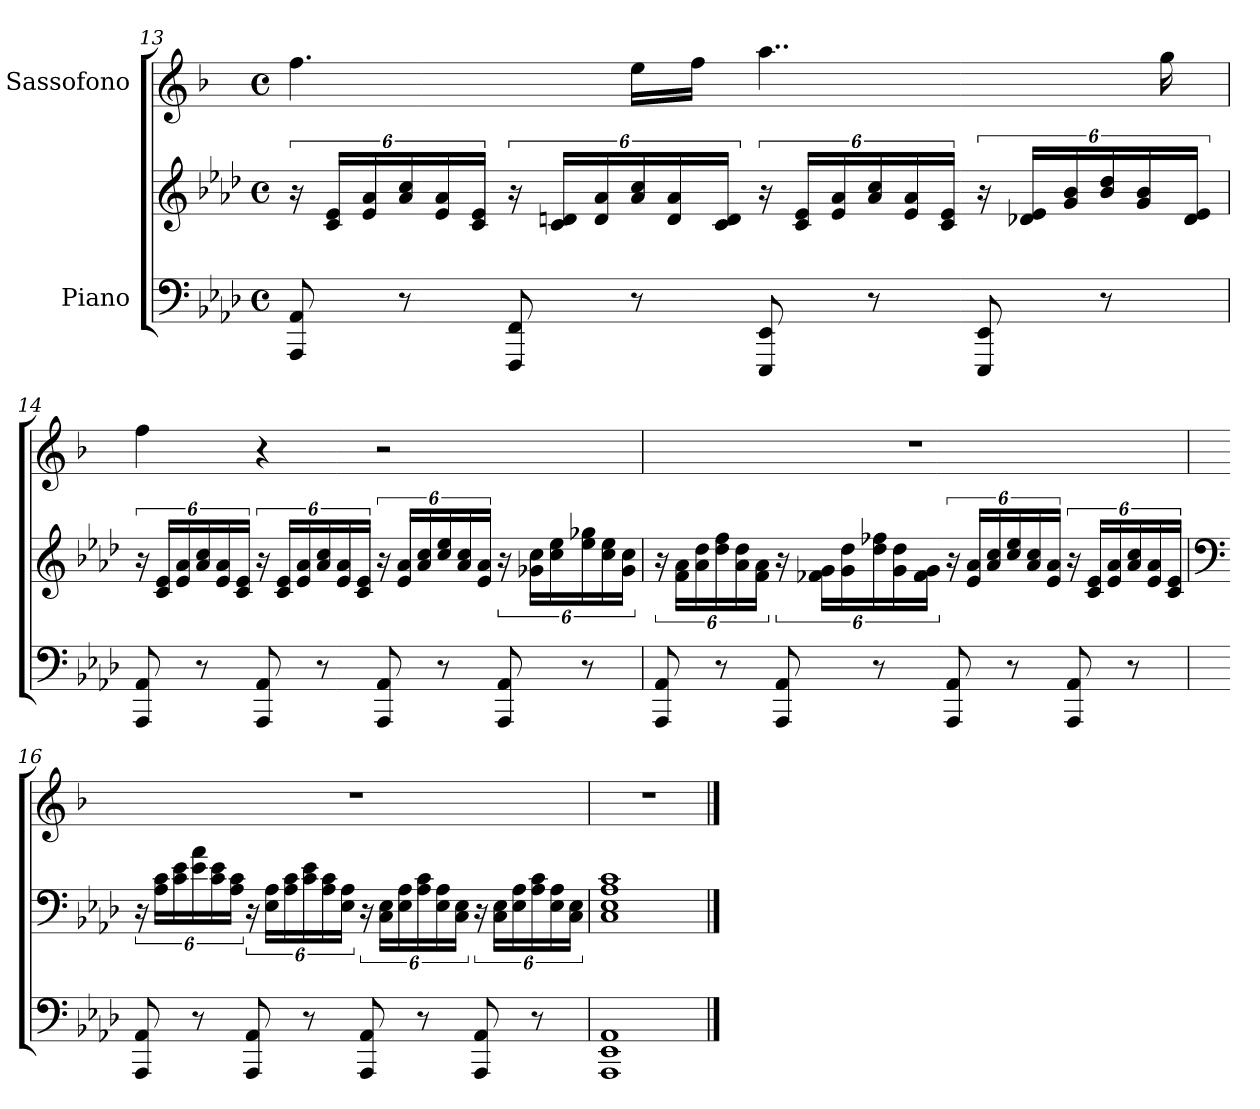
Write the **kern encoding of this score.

**kern	**kern	**kern
*part2	*part2	*part1
*staff3	*staff2	*staff1
*I"Piano	*	*I"Sassofono
!!LO:LB:g=z
*clefF4	*clefG2	*clefG2
*	*	*ITrd5c9
*k[b-e-a-d-]	*k[b-e-a-d-]	*k[b-e-a-d-]
*M4/4	*M4/4	*M4/4
*met(c)	*met(c)	*met(c)
=13	=13	=13
8AAA-/ 8AA-/	24r	4.a-\
.	24c/ 24e-/LL	.
.	24e-/ 24a-/	.
8r	24a-/ 24cc/	.
.	24e-/ 24a-/	.
.	24c/ 24e-/JJ	.
8FFF/ 8FF/	24r	.
.	24c/ 24dn/LL	.
.	24d/ 24a-/	.
8r	24a-/ 24cc/	16g\LL
.	24d/ 24a-/	.
.	.	16a-\JJ
.	24c/ 24d/JJ	.
8EEE-/ 8EE-/	24r	4..cc\
.	24c/ 24e-/LL	.
.	24e-/ 24a-/	.
8r	24a-/ 24cc/	.
.	24e-/ 24a-/	.
.	24c/ 24e-/JJ	.
8EEE-/ 8EE-/	24r	.
.	24d-X/ 24e-/LL	.
.	24g/ 24b-/	.
8r	24b-/ 24dd-/	.
.	24g/ 24b-/	.
.	.	16b-\
.	24d-/ 24e-/JJ	.
=14	=14	=14
8AAA-/ 8AA-/	24r	4a-\
.	24c/ 24e-/LL	.
.	24e-/ 24a-/	.
8r	24a-/ 24cc/	.
.	24e-/ 24a-/	.
.	24c/ 24e-/JJ	.
8AAA-/ 8AA-/	24r	4r
.	24c/ 24e-/LL	.
.	24e-/ 24a-/	.
8r	24a-/ 24cc/	.
.	24e-/ 24a-/	.
.	24c/ 24e-/JJ	.
8AAA-/ 8AA-/	24r	2r
.	24e-/ 24a-/LL	.
.	24a-/ 24cc/	.
8r	24cc/ 24ee-/	.
.	24a-/ 24cc/	.
.	24e-/ 24a-/JJ	.
8AAA-/ 8AA-/	24r	.
.	24g-X\ 24cc\LL	.
.	24cc\ 24ee-\	.
8r	24ee-\ 24gg-X\	.
.	24cc\ 24ee-\	.
.	24g-\ 24cc\JJ	.
!!LO:LB:g=z
=15	=15	=15
8AAA-/ 8AA-/	24r	1r
.	24f\ 24a-\LL	.
.	24a-\ 24dd-\	.
8r	24dd-\ 24ff\	.
.	24a-\ 24dd-\	.
.	24f\ 24a-\JJ	.
8AAA-/ 8AA-/	24r	.
.	24f-X\ 24g\LL	.
.	24g\ 24dd-\	.
8r	24dd-\ 24ff-X\	.
.	24g\ 24dd-\	.
.	24f-\ 24g\JJ	.
8AAA-/ 8AA-/	24r	.
.	24e-/ 24a-/LL	.
.	24a-/ 24cc/	.
8r	24cc/ 24ee-/	.
.	24a-/ 24cc/	.
.	24e-/ 24a-/JJ	.
8AAA-/ 8AA-/	24r	.
.	24c/ 24e-/LL	.
.	24e-/ 24a-/	.
8r	24a-/ 24cc/	.
.	24e-/ 24a-/	.
.	24c/ 24e-/JJ	.
=16	=16	=16
*	*clefF4	*
8AAA-/ 8AA-/	24r	1r
.	24A-\ 24c\LL	.
.	24c\ 24e-\	.
8r	24e-\ 24a-\	.
.	24c\ 24e-\	.
.	24A-\ 24c\JJ	.
8AAA-/ 8AA-/	24r	.
.	24E-\ 24A-\LL	.
.	24A-\ 24c\	.
8r	24c\ 24e-\	.
.	24A-\ 24c\	.
.	24E-\ 24A-\JJ	.
8AAA-/ 8AA-/	24r	.
.	24C\ 24E-\LL	.
.	24E-\ 24A-\	.
8r	24A-\ 24c\	.
.	24E-\ 24A-\	.
.	24C\ 24E-\JJ	.
8AAA-/ 8AA-/	24r	.
.	24C\ 24E-\LL	.
.	24E-\ 24A-\	.
8r	24A-\ 24c\	.
.	24E-\ 24A-\	.
.	24C\ 24E-\JJ	.
=17	=17	=17
1AAA- 1EE- 1AA-	1C 1E- 1A- 1c	1r
==	==	==
*-	*-	*-
